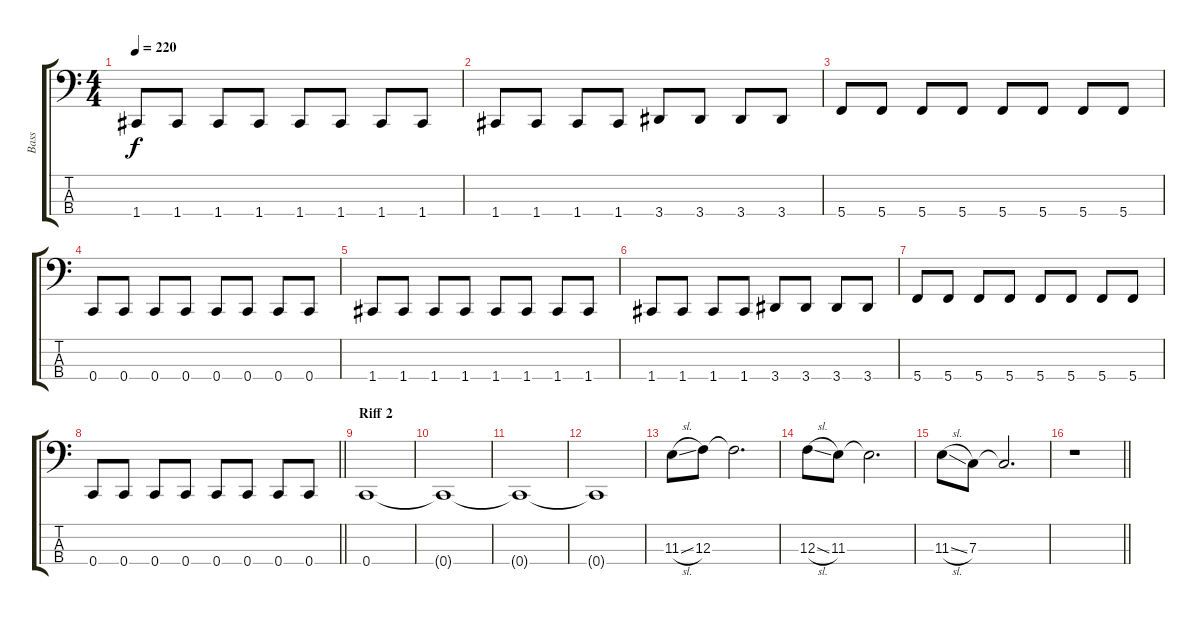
\track ("Bass" "Bass") {instrument electricbassfinger}
\staff {score tabs}
\tuning (Eb2 Bb1 F1 C1) {hide}
\ts (4 4)
\tempo 220
\clef f4
\ks c
1.4{t}.8{dy f} 1.4.8 1.4.8 1.4.8 1.4.8 1.4.8 1.4.8 1.4.8 |
1.4.8 1.4.8 1.4.8 1.4.8 3.4.8 3.4.8 3.4.8 3.4.8 |
5.4.8 5.4.8 5.4.8 5.4.8 5.4.8 5.4.8 5.4.8 5.4.8 |
0.4.8 0.4.8 0.4.8 0.4.8 0.4.8 0.4.8 0.4.8 0.4.8 |
1.4.8 1.4.8 1.4.8 1.4.8 1.4.8 1.4.8 1.4.8 1.4.8 |
1.4.8 1.4.8 1.4.8 1.4.8 3.4.8 3.4.8 3.4.8 3.4.8 |
5.4.8 5.4.8 5.4.8 5.4.8 5.4.8 5.4.8 5.4.8 5.4.8 |
\barLineRight lightlight
0.4.8 0.4.8 0.4.8 0.4.8 0.4.8 0.4.8 0.4.8 0.4.8 |
\section ("" "Riff 2")
0.4.1 |
0.4{t}.1 |
0.4{t}.1 |
0.4{t}.1 |
11.3{sl}.8 12.3.8 12.3{t}.2{d} |
12.3{sl}.8 11.3.8 11.3{t}.2{d} |
11.3{sl}.8 7.3.8 7.3{t}.2{d} |
\barLineRight lightlight
r.1
